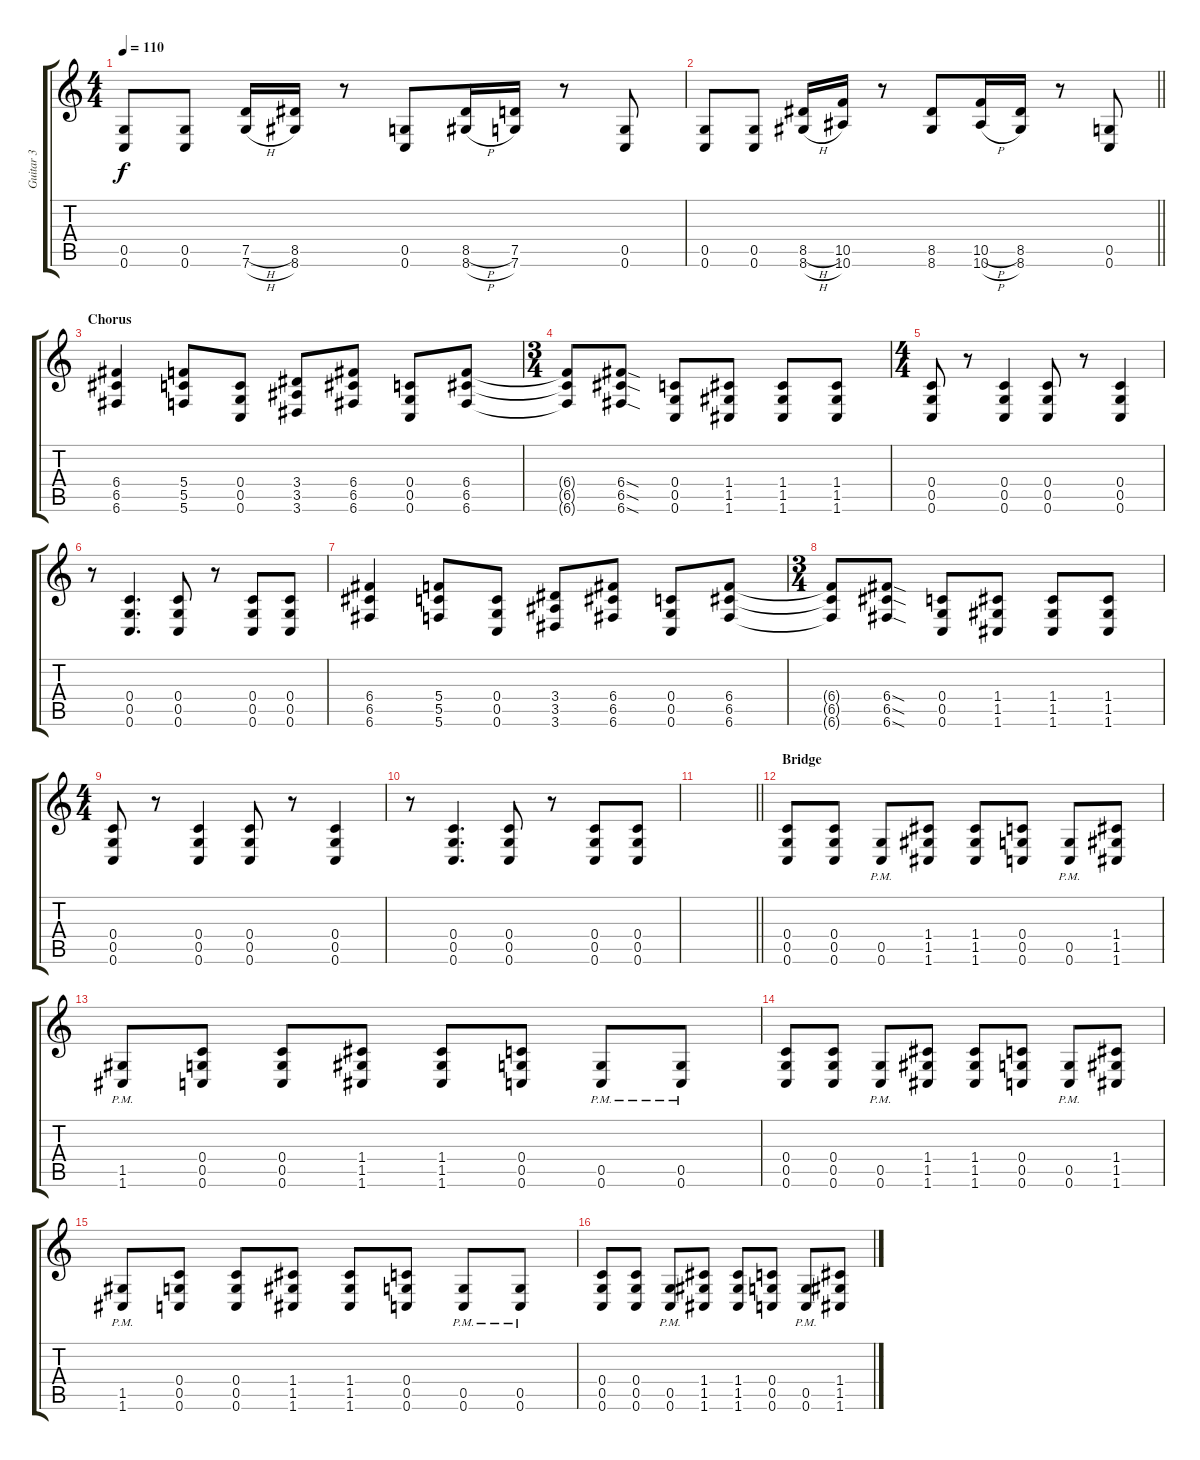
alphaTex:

\track ("Guitar 3" "Guitar 3") {instrument overdrivenguitar}
\staff {score tabs}
\tuning (D4 A3 F3 C3 G2 C2) {hide}
\ts (4 4)
\tempo 110
\clef g2
\ks c
(0.5 0.6).8{dy f} (0.5 0.6).8 (7.5{h} 7.6{h}).16 (8.5 8.6).16 r.8 (0.5 0.6).8 (8.5{h} 8.6{h}).16 (7.5 7.6).16 r.8 (0.5 0.6).8 |
\barLineRight lightlight
(0.5 0.6).8 (0.5 0.6).8 (8.5{h} 8.6{h}).16 (10.5 10.6).16 r.8 (8.5 8.6).8 (10.5{h} 10.6{h}).16 (8.5 8.6).16 r.8 (0.5 0.6).8 |
\section ("" "Chorus")
(6.4 6.5 6.6).4 (5.4 5.5 5.6).8 (0.4 0.5 0.6).8 (3.4 3.5 3.6).8 (6.4 6.5 6.6).8 (0.4 0.5 0.6).8 (6.4 6.5 6.6).8 |
\ts (3 4)
(6.4{t} 6.5{t} 6.6{t}).8 (6.4{sod} 6.5{sod} 6.6{sod}).8 (0.4 0.5 0.6).8 (1.4 1.5 1.6).8 (1.4 1.5 1.6).8 (1.4 1.5 1.6).8 |
\ts (4 4)
(0.4 0.5 0.6).8 r.8 (0.4 0.5 0.6).4 (0.4 0.5 0.6).8 r.8 (0.4 0.5 0.6).4 |
r.8 (0.4 0.5 0.6).4{d} (0.4 0.5 0.6).8 r.8 (0.4 0.5 0.6).8 (0.4 0.5 0.6).8 |
(6.4 6.5 6.6).4 (5.4 5.5 5.6).8 (0.4 0.5 0.6).8 (3.4 3.5 3.6).8 (6.4 6.5 6.6).8 (0.4 0.5 0.6).8 (6.4 6.5 6.6).8 |
\ts (3 4)
(6.4{t} 6.5{t} 6.6{t}).8 (6.4{sod} 6.5{sod} 6.6{sod}).8 (0.4 0.5 0.6).8 (1.4 1.5 1.6).8 (1.4 1.5 1.6).8 (1.4 1.5 1.6).8 |
\ts (4 4)
(0.4 0.5 0.6).8 r.8 (0.4 0.5 0.6).4 (0.4 0.5 0.6).8 r.8 (0.4 0.5 0.6).4 |
r.8 (0.4 0.5 0.6).4{d} (0.4 0.5 0.6).8 r.8 (0.4 0.5 0.6).8 (0.4 0.5 0.6).8 |
\barLineRight lightlight
|
\section ("" "Bridge")
(0.4 0.5 0.6).8 (0.4 0.5 0.6).8 (0.5{pm} 0.6{pm}).8 (1.4 1.5 1.6).8 (1.4 1.5 1.6).8 (0.4 0.5 0.6).8 (0.5{pm} 0.6{pm}).8 (1.4 1.5 1.6).8 |
(1.5{pm} 1.6{pm}).8 (0.4 0.5 0.6).8 (0.4 0.5 0.6).8 (1.4 1.5 1.6).8 (1.4 1.5 1.6).8 (0.4 0.5 0.6).8 (0.5{pm} 0.6{pm}).8 (0.5{pm} 0.6{pm}).8 |
(0.4 0.5 0.6).8 (0.4 0.5 0.6).8 (0.5{pm} 0.6{pm}).8 (1.4 1.5 1.6).8 (1.4 1.5 1.6).8 (0.4 0.5 0.6).8 (0.5{pm} 0.6{pm}).8 (1.4 1.5 1.6).8 |
(1.5{pm} 1.6{pm}).8 (0.4 0.5 0.6).8 (0.4 0.5 0.6).8 (1.4 1.5 1.6).8 (1.4 1.5 1.6).8 (0.4 0.5 0.6).8 (0.5{pm} 0.6{pm}).8 (0.5{pm} 0.6{pm}).8 |
(0.4 0.5 0.6).8 (0.4 0.5 0.6).8 (0.5{pm} 0.6{pm}).8 (1.4 1.5 1.6).8 (1.4 1.5 1.6).8 (0.4 0.5 0.6).8 (0.5{pm} 0.6{pm}).8 (1.4 1.5 1.6).8
